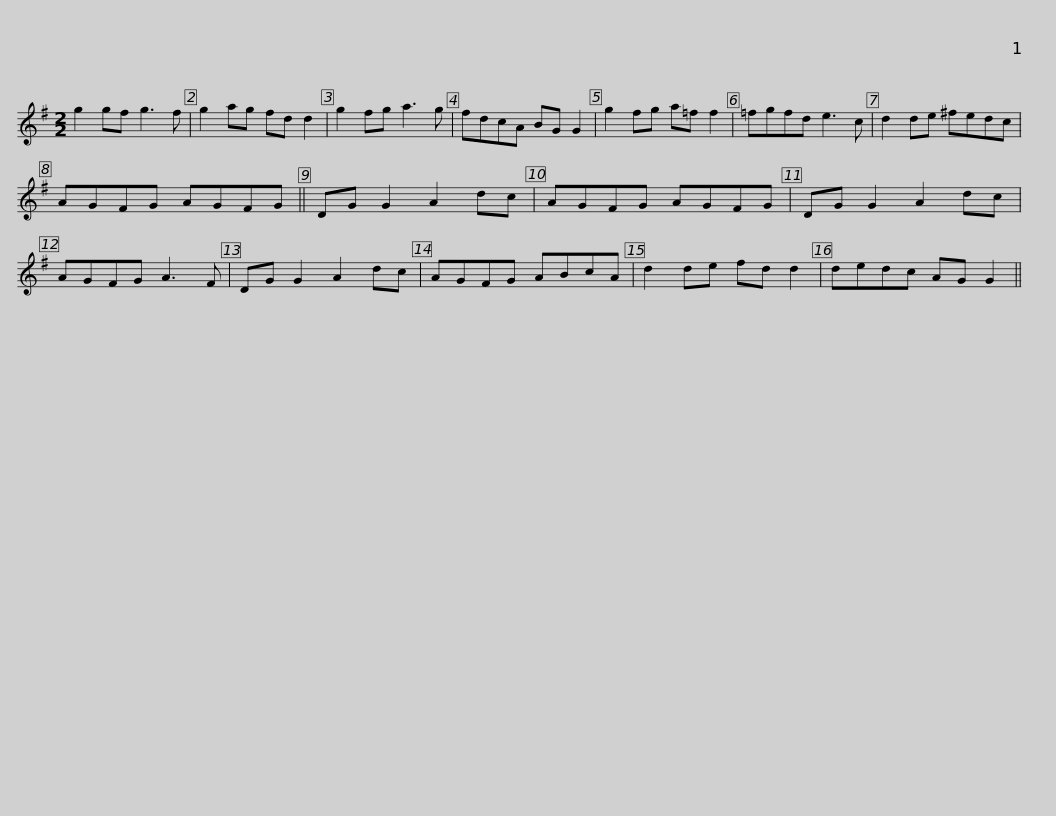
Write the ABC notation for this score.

X:1
L:1/8
M:2/2
I:linebreak $
K:G
V:1 treble
V:1
 g2 gf g3 f | g2 ag fd d2 | g2 fg a3 g | fdcA BG G2 | g2 fg a=f f2 | %5
 =fgfd e3 c |$ d2 de ^fedc | AGFG AGFG || DG G2 A2 dc | AGFG AGFG | %10
 DG G2 A2 dc | AGFG A3 F |$ DG G2 A2 dc | AGFG ABcA | d2 de fd d2 | %15
 dedc AG G2 || %16
